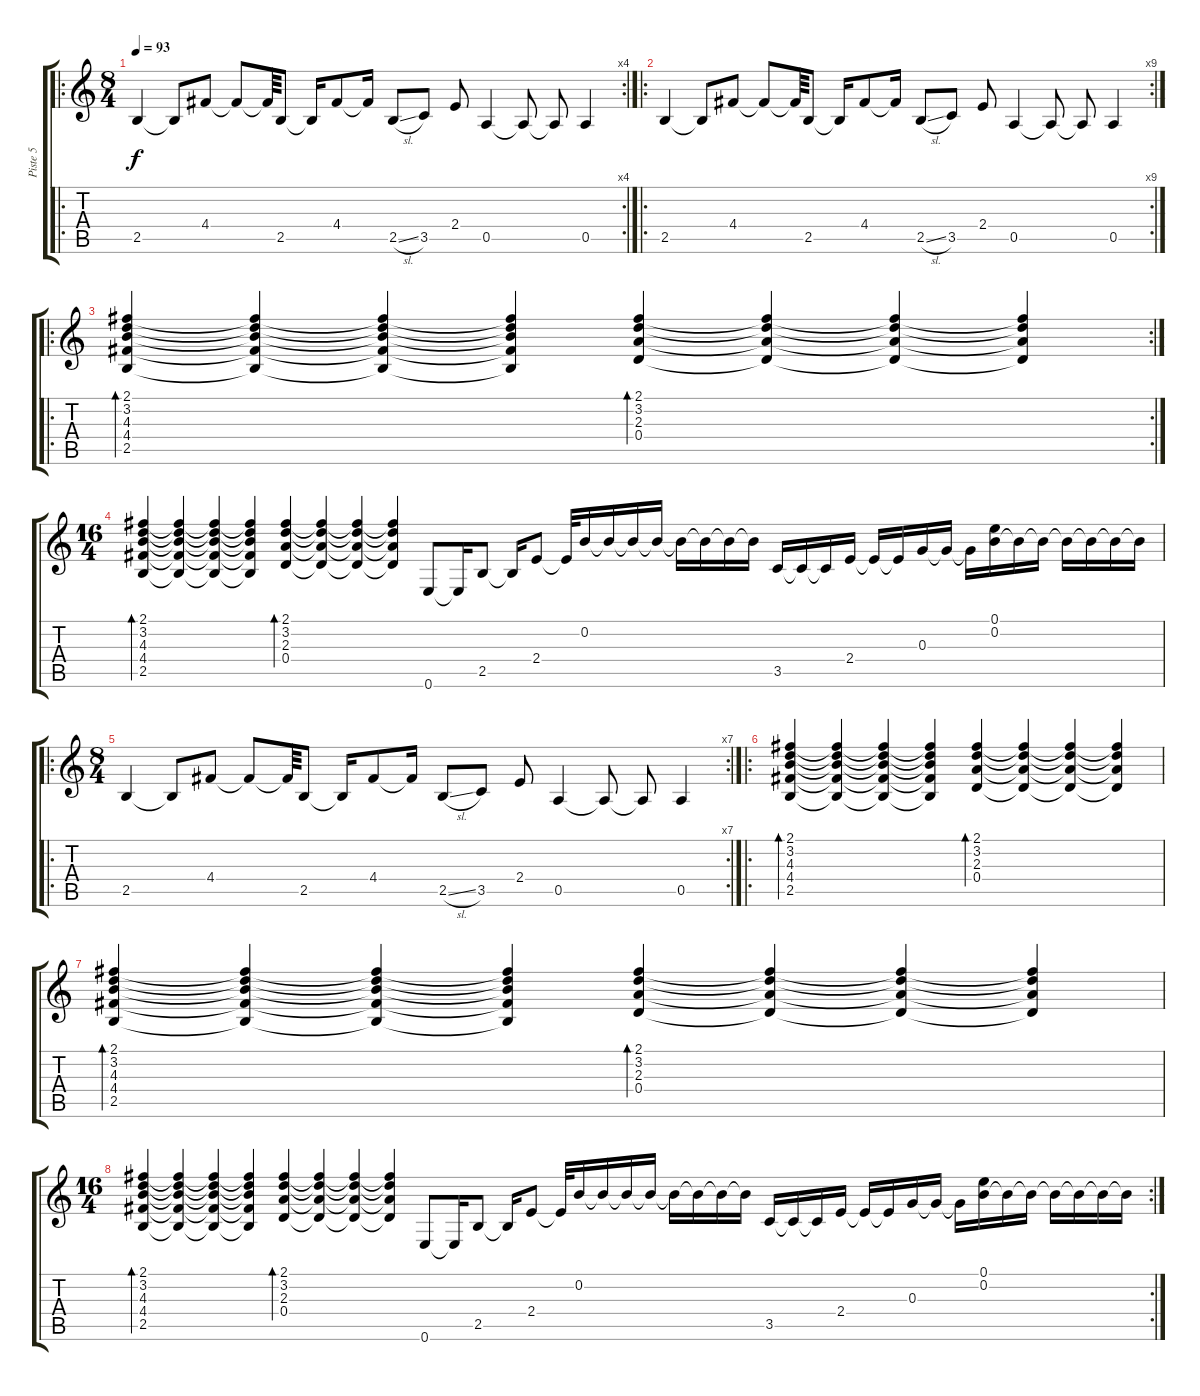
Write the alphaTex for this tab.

\track ("Piste 5" "Piste 5") {instrument electricguitarjazz}
\staff {score tabs}
\tuning (E4 B3 G3 D3 A2 E2) {hide}
\ro
\rc 4
\ts (8 4)
\tempo 93
\clef g2
\ks c
2.5.4{dy f instrument electricguitarjazz} 2.5{t}.8 4.4.8 4.4{t}.8 4.4{t}.64 2.5.8 2.5{t}.16 4.4.8 4.4{t}.16 2.5{sl}.8 3.5.8 2.4.8 0.5.4 0.5{t}.8 0.5{t}.8 0.5.4 |
\ro
\rc 9
2.5.4 2.5{t}.8 4.4.8 4.4{t}.8 4.4{t}.64 2.5.8 2.5{t}.16 4.4.8 4.4{t}.16 2.5{sl}.8 3.5.8 2.4.8 0.5.4 0.5{t}.8 0.5{t}.8 0.5.4 |
\ro
\rc 2
(2.1 3.2 4.3 4.4 2.5).4{bd 60} (2.1{t} 3.2{t} 4.3{t} 4.4{t} 2.5{t}).4 (2.1{t} 3.2{t} 4.3{t} 4.4{t} 2.5{t}).4 (2.1{t} 3.2{t} 4.3{t} 4.4{t} 2.5{t}).4 (2.1 3.2 2.3 0.4).4{bd 60} (2.1{t} 3.2{t} 2.3{t} 0.4{t}).4 (2.1{t} 3.2{t} 2.3{t} 0.4{t}).4 (2.1{t} 3.2{t} 2.3{t} 0.4{t}).4 |
\ts (16 4)
(2.1 3.2 4.3 4.4 2.5).4{bd 60} (2.1{t} 3.2{t} 4.3{t} 4.4{t} 2.5{t}).4 (2.1{t} 3.2{t} 4.3{t} 4.4{t} 2.5{t}).4 (2.1{t} 3.2{t} 4.3{t} 4.4{t} 2.5{t}).4 (2.1 3.2 2.3 0.4).4{bd 60} (2.1{t} 3.2{t} 2.3{t} 0.4{t}).4 (2.1{t} 3.2{t} 2.3{t} 0.4{t}).4 (2.1{t} 3.2{t} 2.3{t} 0.4{t}).4 0.6.8 0.6{t}.16 2.5.8 2.5{t}.16 2.4.8 2.4{t}.32 0.2.16 0.2{t}.16 0.2{t}.16 0.2{t}.16 0.2{t}.16 0.2{t}.16 0.2{t}.16 0.2{t}.16 3.5.16 3.5{t}.16 3.5{t}.16 2.4.16 2.4{t}.16 2.4{t}.16 0.3.16 0.3{t}.16 0.3{t}.16 (0.1 0.2).16 0.2{t}.16 0.2{t}.16 0.2{t}.16 0.2{t}.16 0.2{t}.16 0.2{t}.16 |
\ro
\rc 7
\ts (8 4)
2.5.4 2.5{t}.8 4.4.8 4.4{t}.8 4.4{t}.64 2.5.8 2.5{t}.16 4.4.8 4.4{t}.16 2.5{sl}.8 3.5.8 2.4.8 0.5.4 0.5{t}.8 0.5{t}.8 0.5.4 |
\ro
(2.1 3.2 4.3 4.4 2.5).4{bd 60} (2.1{t} 3.2{t} 4.3{t} 4.4{t} 2.5{t}).4 (2.1{t} 3.2{t} 4.3{t} 4.4{t} 2.5{t}).4 (2.1{t} 3.2{t} 4.3{t} 4.4{t} 2.5{t}).4 (2.1 3.2 2.3 0.4).4{bd 60} (2.1{t} 3.2{t} 2.3{t} 0.4{t}).4 (2.1{t} 3.2{t} 2.3{t} 0.4{t}).4 (2.1{t} 3.2{t} 2.3{t} 0.4{t}).4 |
(2.1 3.2 4.3 4.4 2.5).4{bd 60} (2.1{t} 3.2{t} 4.3{t} 4.4{t} 2.5{t}).4 (2.1{t} 3.2{t} 4.3{t} 4.4{t} 2.5{t}).4 (2.1{t} 3.2{t} 4.3{t} 4.4{t} 2.5{t}).4 (2.1 3.2 2.3 0.4).4{bd 60} (2.1{t} 3.2{t} 2.3{t} 0.4{t}).4 (2.1{t} 3.2{t} 2.3{t} 0.4{t}).4 (2.1{t} 3.2{t} 2.3{t} 0.4{t}).4 |
\rc 2
\ts (16 4)
(2.1 3.2 4.3 4.4 2.5).4{bd 60} (2.1{t} 3.2{t} 4.3{t} 4.4{t} 2.5{t}).4 (2.1{t} 3.2{t} 4.3{t} 4.4{t} 2.5{t}).4 (2.1{t} 3.2{t} 4.3{t} 4.4{t} 2.5{t}).4 (2.1 3.2 2.3 0.4).4{bd 60} (2.1{t} 3.2{t} 2.3{t} 0.4{t}).4 (2.1{t} 3.2{t} 2.3{t} 0.4{t}).4 (2.1{t} 3.2{t} 2.3{t} 0.4{t}).4 0.6.8 0.6{t}.16 2.5.8 2.5{t}.16 2.4.8 2.4{t}.32 0.2.16 0.2{t}.16 0.2{t}.16 0.2{t}.16 0.2{t}.16 0.2{t}.16 0.2{t}.16 0.2{t}.16 3.5.16 3.5{t}.16 3.5{t}.16 2.4.16 2.4{t}.16 2.4{t}.16 0.3.16 0.3{t}.16 0.3{t}.16 (0.1 0.2).16 0.2{t}.16 0.2{t}.16 0.2{t}.16 0.2{t}.16 0.2{t}.16 0.2{t}.16
